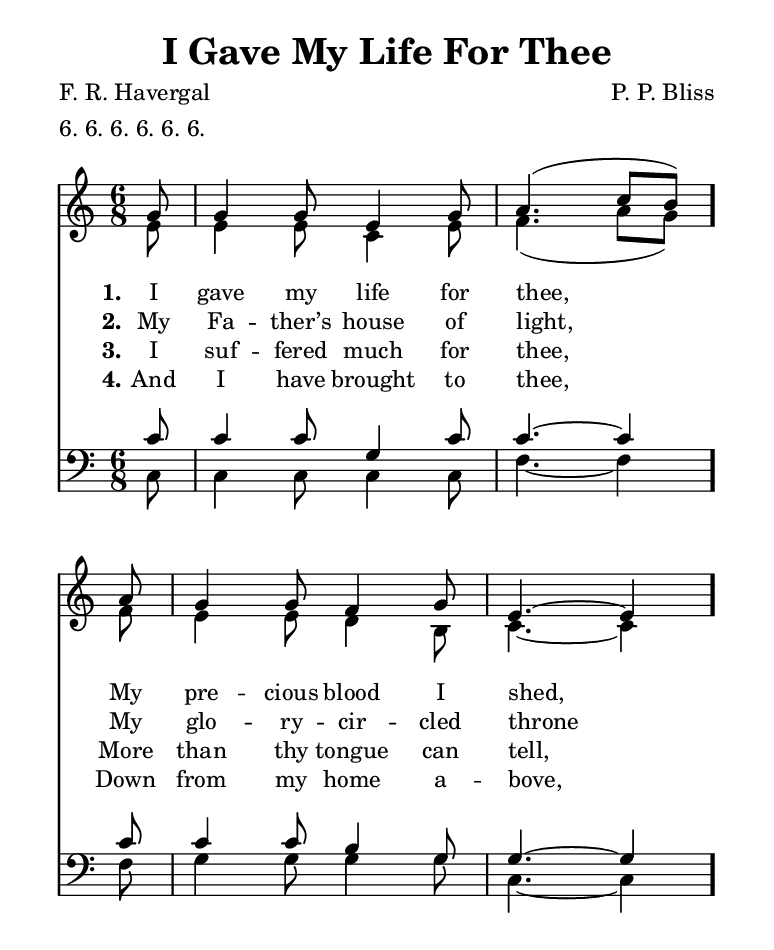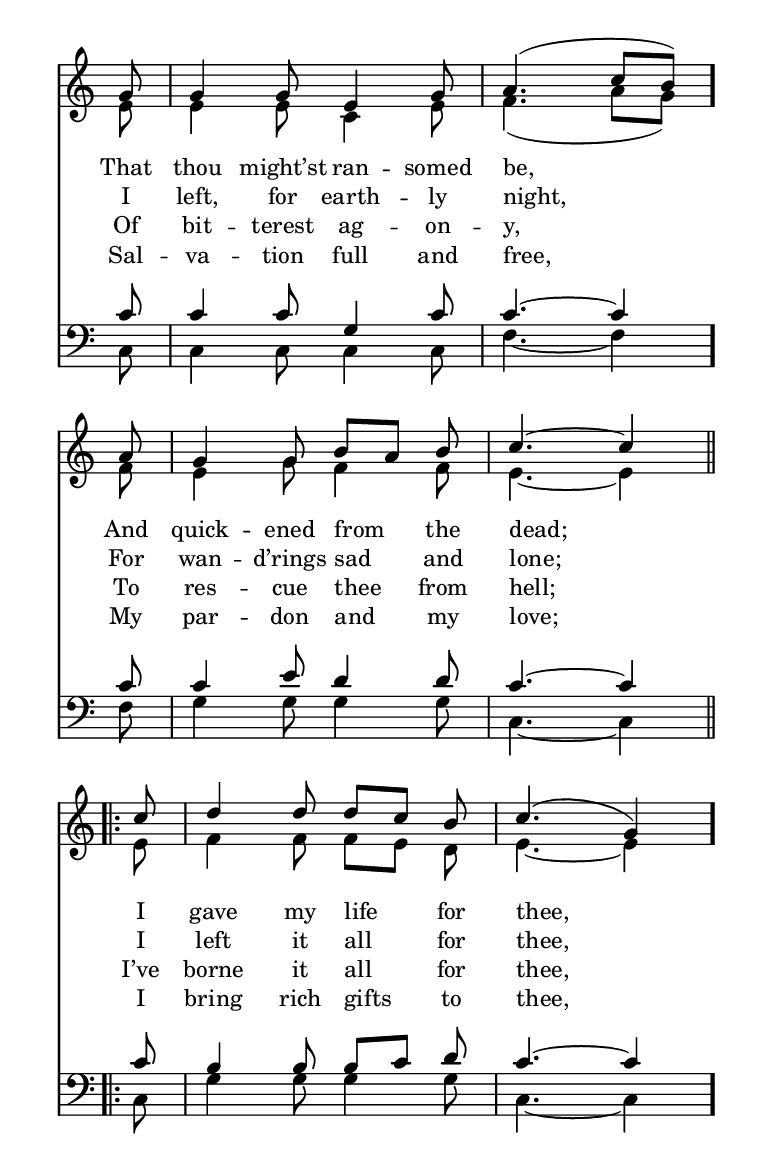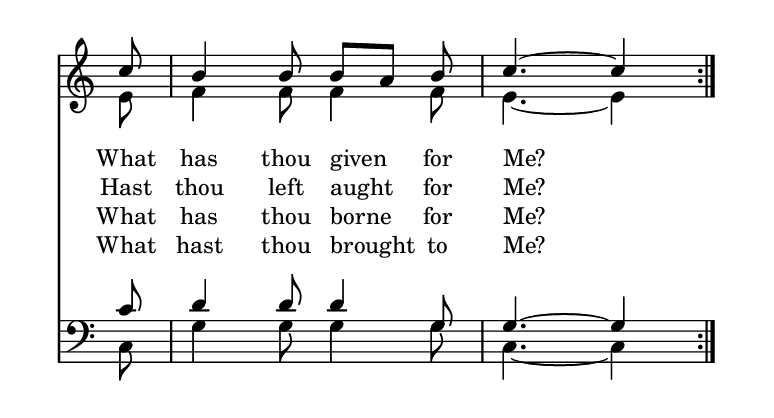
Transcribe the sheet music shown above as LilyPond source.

\include "common/global.ily"
\paper {
  \include "common/paper.ily"
  ragged-bottom = ##t
  ragged-last-bottom = ##t
  systems-per-page = ##f
  %page-count = ##f
}

\header{
  hymnnumber = "75"
  title = "I Gave My Life For Thee"
  tunename = "Gift"
  meter = "6. 6. 6. 6. 6. 6."
  poet = "F. R. Havergal"
  composer = "P. P. Bliss"
  %copyright = ""
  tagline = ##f
}

% for fermata in MIDI
ta = { \tempo 4=80 }
tb = { \tempo 4=40 }

patternAA = { c8 | c4 c8 c4 c8 | c4.( c8[ c8]) }
patternAB = { c8 | c4 c8 c4 c8 | c4. c4        }

patternBA = \patternAB
patternBB = { c8 | c4 c8 c8[ c8] c8 | c4. c4   }

patternAC = \patternBB

global = {
  \include "common/overrides.ily"
  \override Staff.TimeSignature.style = #'()
  \time 6/8
  \override Score.MetronomeMark.transparent = ##t % hide all fermata changes too
  \ta
  \key c \major
  \partial 8
  \autoBeamOff
}

notesSoprano = {
\global
\relative c'' {

  \changePitch \patternAA { g | g g e g | a c b } \bar "."
  \changePitch \patternBA { a | g g f g | e ~ e } \bar "."
  \changePitch \patternAA { g | g g e g | a c b } \bar "."
  \changePitch \patternBB { a | g g b a b | c ~ c } %\bar "."

	\bar ".|:-||"
	\repeat volta 2 {

  \changePitch \patternAC { c | d d d c b | c( g) } \bar "."
  \changePitch \patternBB { c | b b b a b | c ~ c }

	}

}
}

notesAlto = {
\global
\relative e' {

  \changePitch \patternAA { e | e e c e | f a g }
  \changePitch \patternBA { f | e e d b | c ~ c }
  \changePitch \patternAA { e | e e c e | f a g }
  \changePitch \patternBA { f | e g f f | e ~ e }

	\repeat volta 2 {

  \changePitch \patternAC { e | f f f e d | e ~ e }
  \changePitch \patternBA { e | f f f f | e ~ e }

	}

}
}

notesTenor = {
\global
\relative a {

  \changePitch \patternAB { c | c c g c | c ~ c }
  \changePitch \patternBA { c | c c b g | g ~ g }
  \changePitch \patternAB { c | c c g c | c ~ c }
  \changePitch \patternBA { c | c e d d | c ~ c }

	\repeat volta 2 {

  \changePitch \patternAC { c | b b b c d | c ~ c }
  \changePitch \patternBA { c | d d d g, | g ~ g }

	}

}
}

notesBass = {
\global
\relative f {

  \changePitch \patternAB { c | c c c c | f ~ f }
  \changePitch \patternBA { f | g g g g | c, ~ c }
  \changePitch \patternAB { c | c c c c | f ~ f }
  \changePitch \patternBA { f | g g g g | c, ~ c }

	\repeat volta 2 {

  \changePitch \patternAB { c | g' g g g | c, ~ c }
  \changePitch \patternBA { c | g' g g g | c, ~ c }

	}

}
}

wordsA = \lyricmode {
\set stanza = "1."

I gave my life for thee,
My pre -- cious blood I shed, \break
That thou might’st ran -- somed be,
And quick -- ened from the dead; \break
I gave my life for thee,
What has thou given for Me? \break

}

wordsB = \lyricmode {
\set stanza = "2."

My Fa -- ther’s house of light,
My glo -- ry -- cir -- cled throne
I left, for earth -- ly night,
For wan -- d’rings sad and lone;
I left it all for thee,
Hast thou left aught for Me?

}

wordsC = \lyricmode {
\set stanza = "3."

I suf -- fered much for thee,
More than thy tongue can tell,
Of bit -- terest ag -- on -- y,
To res -- cue thee from hell;
I’ve borne it all for thee,
What has thou borne for Me?

}

wordsD = \lyricmode {
\set stanza = "4."

And I have brought to thee,
Down from my home a -- bove,
Sal -- va -- tion full and free,
My par -- don and my love;
I bring rich gifts to thee,
What hast thou brought to Me?

}

\score {
  \context ChoirStaff <<
    \context Staff = upper <<
      \set ChoirStaff.systemStartDelimiter = #'SystemStartBar
      \context Voice  = sopranos { \voiceOne << \notesSoprano >> }
      \context Voice  = altos { \voiceTwo << \notesAlto >> }
      \context Lyrics = one   \lyricsto sopranos \wordsA
      \context Lyrics = two   \lyricsto sopranos \wordsB
      \context Lyrics = three \lyricsto sopranos \wordsC
      \context Lyrics = four  \lyricsto sopranos \wordsD
    >>
    \context Staff = men <<
      \clef bass
      \context Voice  = tenors { \voiceOne << \notesTenor >> }
      \context Voice  = basses { \voiceTwo << \notesBass >> }
    >>
  >>
  \layout {
    \include "common/layout.ily"
  }
}

\score {
  \context ChoirStaff <<
    \context Staff = upper <<
      \set ChoirStaff.systemStartDelimiter = #'SystemStartBar
      \context Voice  = sopranos \unfoldRepeats { \voiceOne << \notesSoprano >> }
      \context Voice  = altos \unfoldRepeats { \voiceTwo << \notesAlto >> }
      \context Lyrics = one   \lyricsto sopranos \wordsA
      \context Lyrics = two   \lyricsto sopranos \wordsB
      \context Lyrics = three \lyricsto sopranos \wordsC
      \context Lyrics = four  \lyricsto sopranos \wordsD
    >>
    \context Staff = men <<
      \clef bass
      \context Voice  = tenors \unfoldRepeats { \voiceOne << \notesTenor >> }
      \context Voice  = basses \unfoldRepeats { \voiceTwo << \notesBass >> }
    >>
  >>
  \midi{
    \include "common/midi.ily"
  }
}

\version "2.18.0"  % necessary for upgrading to future LilyPond versions.

% vi:set et ts=2 sw=2 ai nocindent syntax=lilypond
